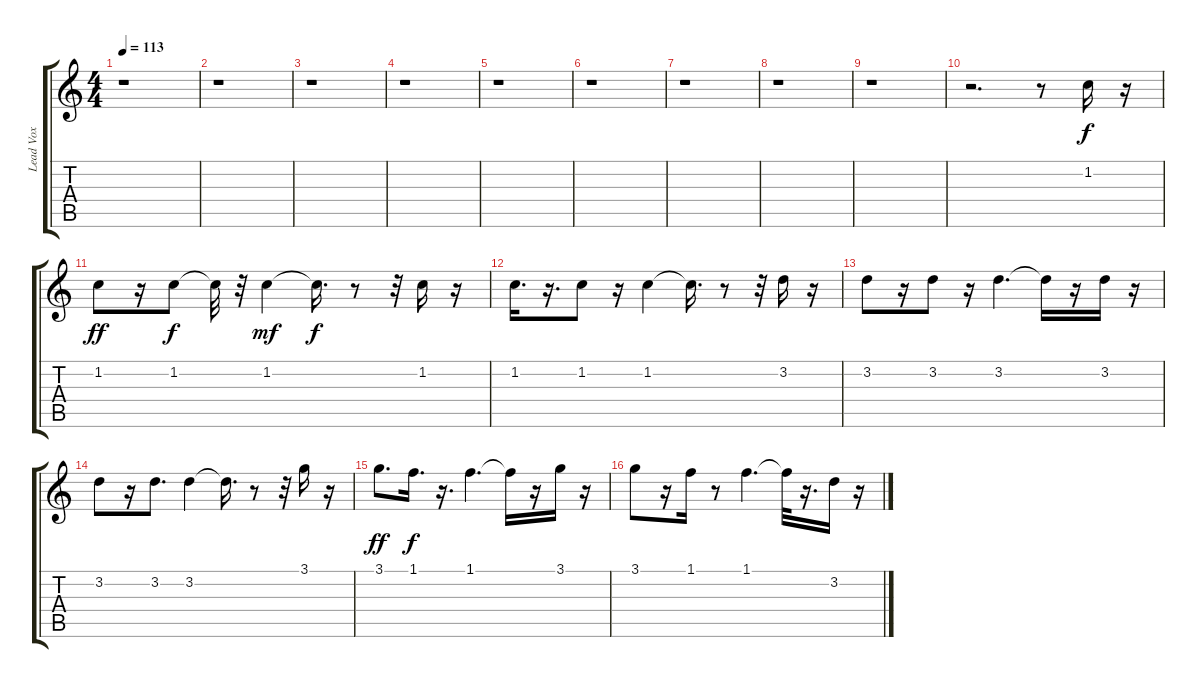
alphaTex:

\track ("Lead Vox" "Lead Vox") {instrument electricguitarjazz}
\staff {score tabs}
\tuning (E4 B3 G3 D3 A2 E2) {hide}
\ts (4 4)
\tempo 113
\clef g2
\ks c
r.1{dy f} |
r.1 |
r.1 |
r.1 |
r.1 |
r.1 |
r.1 |
r.1 |
r.1 |
r.2{d} r.8 1.2.16 r.16 |
1.2.8{dy ff} r.16 1.2.8{dy f} 1.2{t}.32 r.32 1.2.4{dy mf} 1.2{t}.16{d dy f} r.8 r.32 1.2.16 r.16 |
1.2.16{d} r.16{d} 1.2.8 r.16 1.2.4 1.2{t}.16{d} r.8 r.32 3.2.16 r.16 |
3.2.8 r.16 3.2.8 r.16 3.2.4{d} 3.2{t}.16 r.16 3.2.16 r.16 |
3.2.8 r.16 3.2.8{d} 3.2.4 3.2{t}.16{d} r.8 r.32 3.1.16 r.16 |
3.1.8{d dy ff} 1.1.16{d dy f} r.16{d} 1.1.4{d} 1.1{t}.16 r.16 3.1.16 r.16 |
3.1.8 r.16 1.1.16 r.8 1.1.4{d} 1.1{t}.32 r.16{d} 3.2.16 r.16
